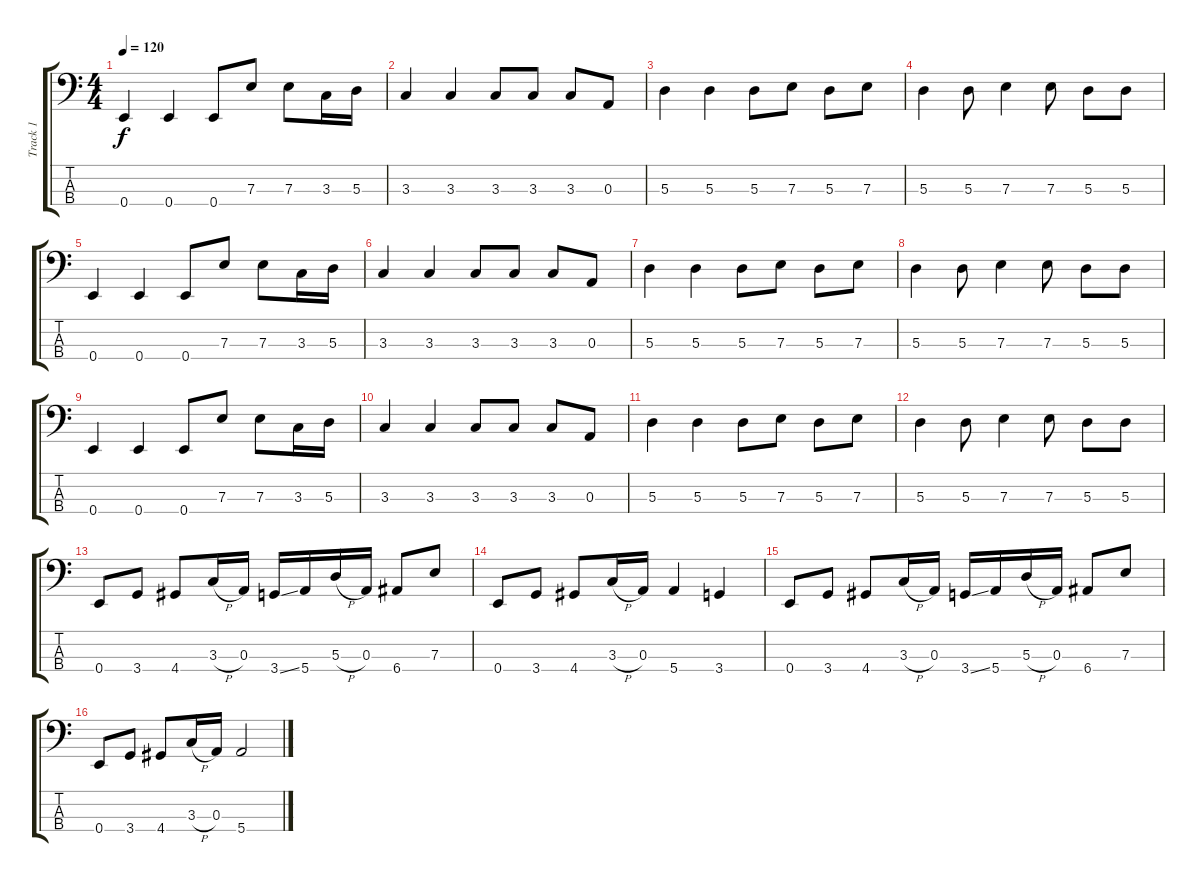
\track ("Track 1" "Track 1") {instrument electricbassfinger}
\staff {score tabs}
\tuning (G2 D2 A1 E1) {hide}
\ts (4 4)
\tempo 120
\clef f4
\ks c
0.4.4{dy f} 0.4.4 0.4.8 7.3.8 7.3.8 3.3.16 5.3.16 |
3.3.4 3.3.4 3.3.8 3.3.8 3.3.8 0.3.8 |
5.3.4 5.3.4 5.3.8 7.3.8 5.3.8 7.3.8 |
5.3.4 5.3.8 7.3.4 7.3.8 5.3.8 5.3.8 |
0.4.4 0.4.4 0.4.8 7.3.8 7.3.8 3.3.16 5.3.16 |
3.3.4 3.3.4 3.3.8 3.3.8 3.3.8 0.3.8 |
5.3.4 5.3.4 5.3.8 7.3.8 5.3.8 7.3.8 |
5.3.4 5.3.8 7.3.4 7.3.8 5.3.8 5.3.8 |
0.4.4 0.4.4 0.4.8 7.3.8 7.3.8 3.3.16 5.3.16 |
3.3.4 3.3.4 3.3.8 3.3.8 3.3.8 0.3.8 |
5.3.4 5.3.4 5.3.8 7.3.8 5.3.8 7.3.8 |
5.3.4 5.3.8 7.3.4 7.3.8 5.3.8 5.3.8 |
0.4.8 3.4.8 4.4.8 3.3{h}.16 0.3.16 3.4{ss}.16 5.4.16 5.3{h}.16 0.3.16 6.4.8 7.3.8 |
0.4.8 3.4.8 4.4.8 3.3{h}.16 0.3.16 5.4.4 3.4.4 |
0.4.8 3.4.8 4.4.8 3.3{h}.16 0.3.16 3.4{ss}.16 5.4.16 5.3{h}.16 0.3.16 6.4.8 7.3.8 |
0.4.8 3.4.8 4.4.8 3.3{h}.16 0.3.16 5.4.2
